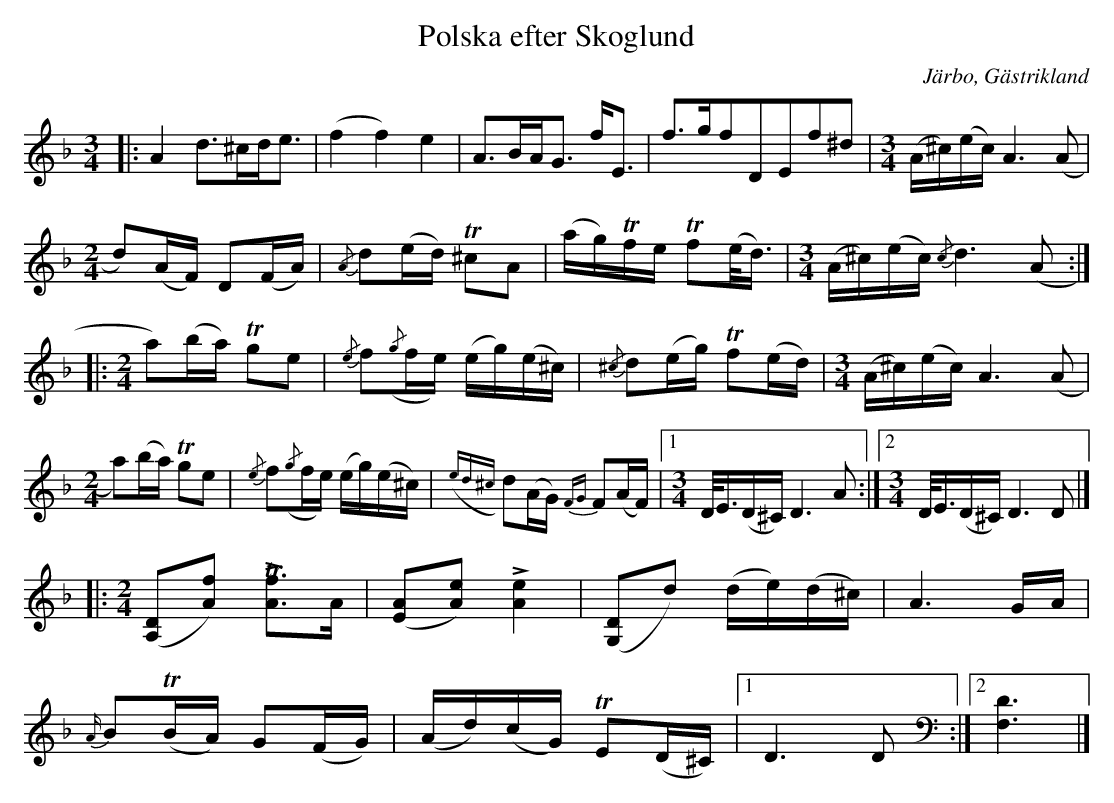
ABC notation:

X:1
T: Polska efter Skoglund
O: Järbo, Gästrikland
M: 3/4
L: 1/16
K: Dm
|:A4d2>^c2d2<e2 |(f4f4) e4| A2>B2A2<G2 f2<E2|f2>g2f2D2E2f2^d2|[M:3/4] (A^c)(ec) A6 (A2 |
[M:2/4] d2)(AF) D2(FA) |{/A}d2(ed)  T^c2A2 |(ag)Tfe  Tf2(e<d) |[M:3/4] (A^c)(ec) {/c}d4>(A4:|
|:[M:2/4]a2)(ba) Tg2e2 | {/e}f2({/g}fe) (eg)(e^c) | {/^c}d2(eg) Tf2(ed) |[M:3/4] (A^c)(ec) A6 (A2|
[M:2/4] a2)(ba)  Tg2e2| {/e}f2({/g}fe) (eg)(e^c)| ({ed^c}d2)(AG)  {FG}F2(AF)|[1 [M:3/4] D<E(D^C)  D4>A4:|[2[M:3/4] D<E(D^C)  D4>D4|]
|:[M:2/4]([A,2D2][A2f2]) L[A2Tf2]>A2 | ([E2A2][A2e2]) L[A4e4] | ([G,2D2]d2) (de)(d^c) | A6GA |
{A/}B2T(BA) G2(FG) | (Ad)(cG) TE2(D^C) |[1 D4>D4 :|[2 [F,6D6] |]
